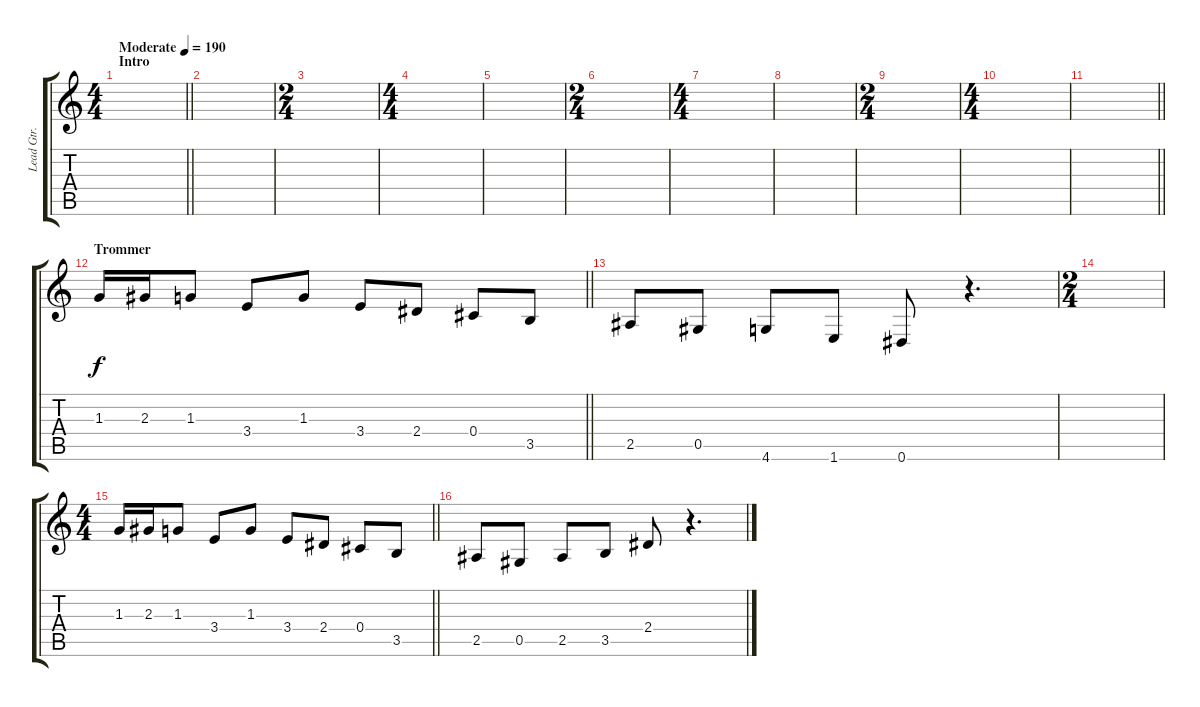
\track ("Lead Gtr." "Lead Gtr.") {instrument distortionguitar}
\staff {score tabs}
\tuning (Eb4 Bb3 Gb3 Db3 Ab2 Eb2) {hide}
\ts (4 4)
\section ("" "Intro")
\tempo (190 "Moderate")
\clef g2
\barLineRight lightlight
\ks c
|
|
\ts (2 4)
|
\ts (4 4)
|
|
\ts (2 4)
|
\ts (4 4)
|
|
\ts (2 4)
|
\ts (4 4)
|
\barLineRight lightlight
|
\section ("" "Trommer")
\barLineRight lightlight
1.3.16 2.3.16 1.3.8 3.4.8 1.3.8 3.4.8 2.4.8 0.4.8 3.5.8 |
2.5.8 0.5.8 4.6.8 1.6.8 0.6.8 r.4{d} |
\ts (2 4)
|
\ts (4 4)
\barLineRight lightlight
1.3.16 2.3.16 1.3.8 3.4.8 1.3.8 3.4.8 2.4.8 0.4.8 3.5.8 |
2.5.8 0.5.8 2.5.8 3.5.8 2.4.8 r.4{d}
